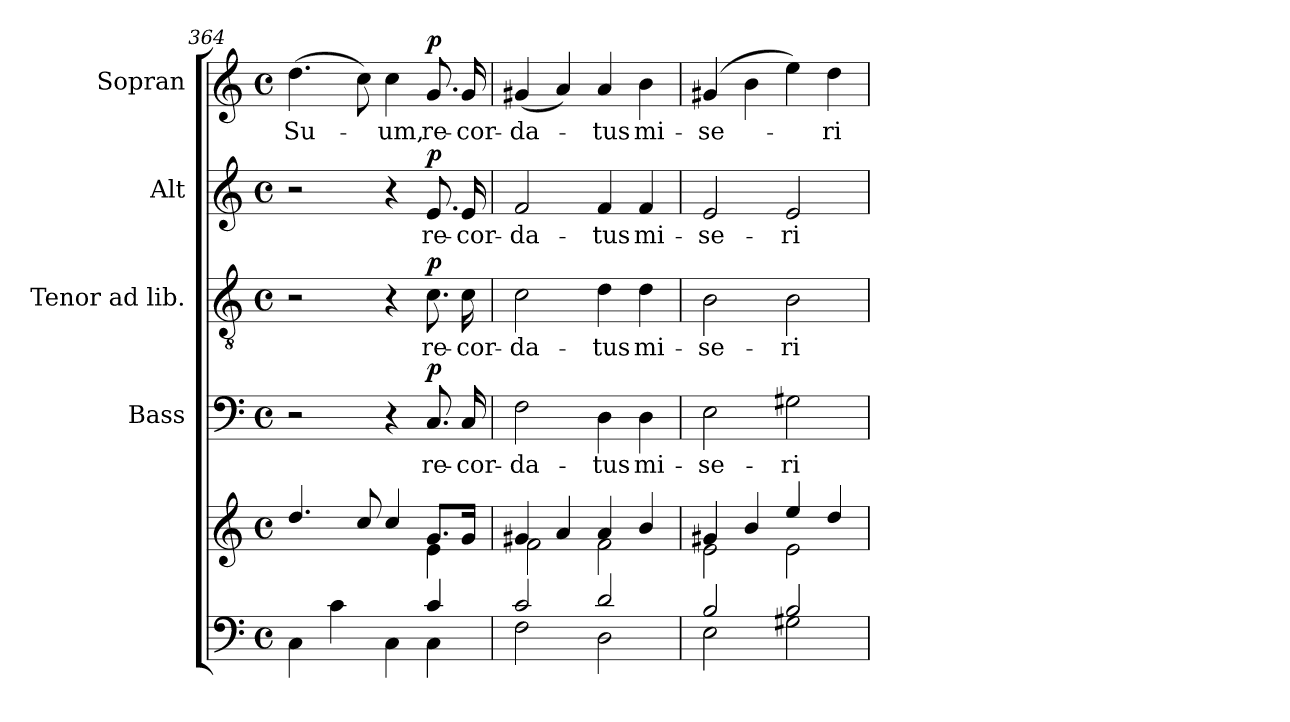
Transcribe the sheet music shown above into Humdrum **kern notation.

**kern	**kern	**kern	**text	**dynam	**kern	**text	**dynam	**kern	**text	**dynam	**kern	**text	**dynam
*part5	*part5	*part4	*part4	*part4	*part3	*part3	*part3	*part2	*part2	*part2	*part1	*part1	*part1
*staff6	*staff5	*staff4	*staff4	*staff4	*staff3	*staff3	*staff3	*staff2	*staff2	*staff2	*staff1	*staff1	*staff1
*	*	*I"Bass	*	*	*I"Tenor ad lib.	*	*	*I"Alt	*	*	*I"Sopran	*	*
*	*	*I'B.	*	*	*I'T.	*	*	*I'A.	*	*	*I'S.	*	*
!!LO:LB:g=z
*clefF4	*clefG2	*clefF4	*	*	*clefGv2	*	*	*clefG2	*	*	*clefG2	*	*
*k[]	*k[]	*k[]	*	*	*k[]	*	*	*k[]	*	*	*k[]	*	*
*C:	*C:	*C:	*	*	*C:	*	*	*C:	*	*	*C:	*	*
*M4/4	*M4/4	*M4/4	*	*	*M4/4	*	*	*M4/4	*	*	*M4/4	*	*
*met(c)	*met(c)	*met(c)	*	*	*met(c)	*	*	*met(c)	*	*	*met(c)	*	*
=364	=364	=364	=364	=364	=364	=364	=364	=364	=364	=364	=364	=364	=364
*^	*^	*	*	*	*	*	*	*	*	*	*	*	*
!	!	!	!	!	!	!	!	!	!	!	!	!	!	!LO:LY:b	!
2.ryy	4C\	4.dd/	2.ryy	2r	.	.	2r	.	.	2r	.	.	(>4.dd\	Su-	.
.	4c\	.	.	.	.	.	.	.	.	.	.	.	.	.	.
.	.	8cc/	.	.	.	.	.	.	.	.	.	.	8cc\)	.	.
!	!	!	!	!	!	!	!	!	!	!	!	!	!	!LO:LY:b	!
.	4C\	4cc/	.	4r	.	.	4r	.	.	4r	.	.	4cc\	-um,	.
!	!	!	!	!	!LO:LY:b	!LO:DY:a	!	!LO:LY:b	!LO:DY:a	!	!LO:LY:b	!LO:DY:a	!	!LO:LY:b	!LO:DY:a
4c/	4C\	8.g/L	4e\	8.C/	re-	p	8.c\	re-	p	8.e/	re-	p	8.g/	re-	p
!	!	!	!	!	!LO:LY:b	!	!	!LO:LY:b	!	!	!LO:LY:b	!	!	!LO:LY:b	!
.	.	16g/Jk	.	16C/	-cor-	.	16c\	-cor-	.	16e/	-cor-	.	16g/	-cor-	.
=365	=365	=365	=365	=365	=365	=365	=365	=365	=365	=365	=365	=365	=365	=365	=365
!	!	!	!	!	!LO:LY:b	!	!	!LO:LY:b	!	!	!LO:LY:b	!	!	!LO:LY:b	!
2c/	2F\	4g#X/	2f\	2F\	-da-	.	2c\	-da-	.	2f/	-da-	.	(<4g#X/	-da-	.
.	.	4a/	.	.	.	.	.	.	.	.	.	.	4a/)	.	.
!	!	!	!	!	!LO:LY:b	!	!	!LO:LY:b	!	!	!LO:LY:b	!	!	!LO:LY:b	!
2d/	2D\	4a/	2f\	4D\	-tus	.	4d\	-tus	.	4f/	-tus	.	4a/	-tus	.
!	!	!	!	!	!LO:LY:b	!	!	!LO:LY:b	!	!	!LO:LY:b	!	!	!LO:LY:b	!
.	.	4b/	.	4D\	mi-	.	4d\	mi-	.	4f/	mi-	.	4b\	mi-	.
=366	=366	=366	=366	=366	=366	=366	=366	=366	=366	=366	=366	=366	=366	=366	=366
!	!	!	!	!	!LO:LY:b	!	!	!LO:LY:b	!	!	!LO:LY:b	!	!	!LO:LY:b	!
2B/	2E\	4g#X/	2e\	2E\	-se-	.	2B\	-se-	.	2e/	-se-	.	(>4g#X/	-se-	.
.	.	4b/	.	.	.	.	.	.	.	.	.	.	4b\	.	.
!	!	!	!	!	!LO:LY:b	!	!	!LO:LY:b	!	!	!LO:LY:b	!	!	!	!
2B/	2G#X\	4ee/	2e\	2G#X\	-ri-	.	2B\	-ri-	.	2e/	-ri-	.	4ee\)	.	.
!	!	!	!	!	!	!	!	!	!	!	!	!	!	!LO:LY:b	!
.	.	4dd/	.	.	.	.	.	.	.	.	.	.	4dd\	-ri-	.
*v	*v	*	*	*	*	*	*	*	*	*	*	*	*	*	*
*	*v	*v	*	*	*	*	*	*	*	*	*	*	*	*
=	=	=	=	=	=	=	=	=	=	=	=	=	=
*-	*-	*-	*-	*-	*-	*-	*-	*-	*-	*-	*-	*-	*-
